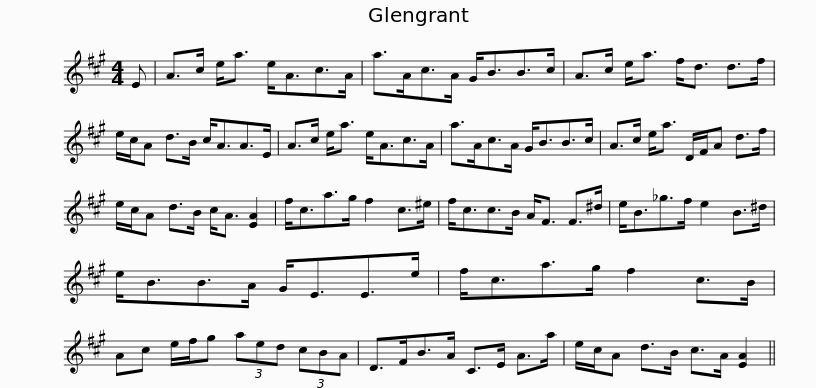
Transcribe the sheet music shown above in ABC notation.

X:1
L:1/8
M:4/4
I:linebreak $
K:A
V:1 treble
V:1
 E | A>c e<a e<Ac>A | a>Ac>A G<BB>c | A>c e<a f<d d>f | e/c/A d>B c<AA>E |$ %5
 A>c e<a e<Ac>A | a>Ac>A G<BB>c | A>c e<a D/F/A d>f | e/c/A d>B c<A [EA]2 |$ f<ca>g f2 c>^e | %10
 f<cc>B A<F F>^d | e<B_g>f e2 B>^d | e<BB>A G<EE>e |$ f<ca>g f2 c>B | Ac e/f/g (3aed (3cBA | %15
 D>FB>A C>E A>a | e/c/A d>B c>A [EA]2 || %17
